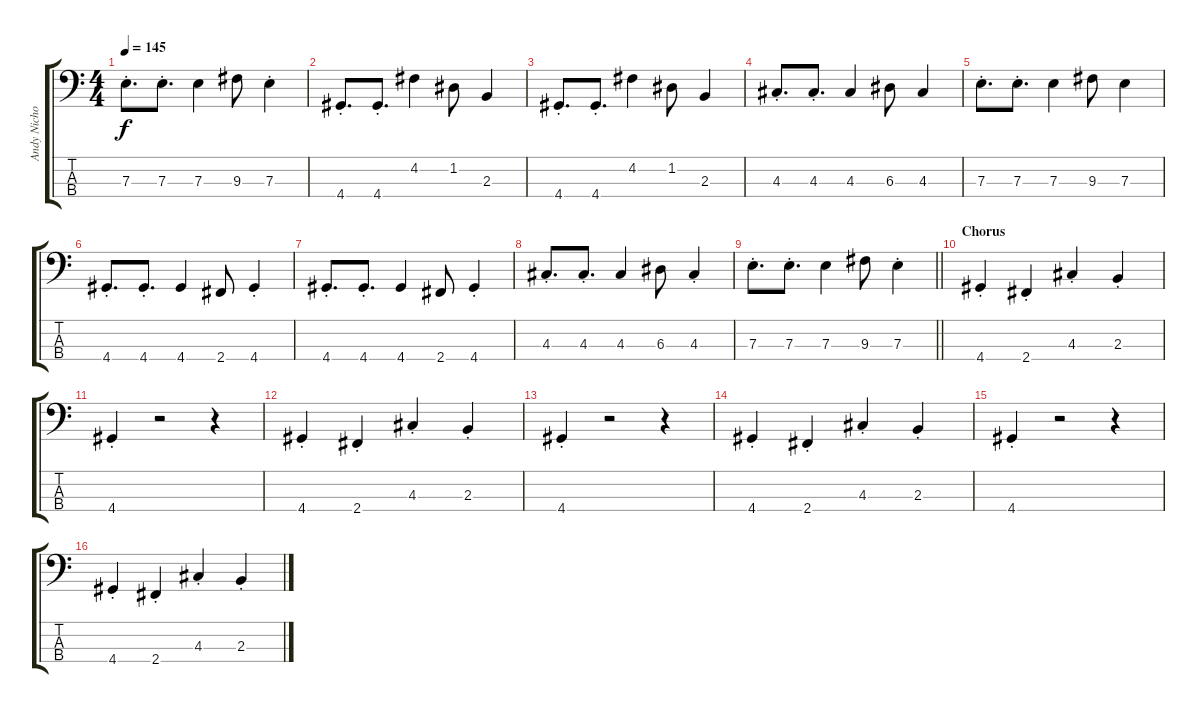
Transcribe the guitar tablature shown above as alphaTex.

\track ("Andy Nicholson - Bass" "Andy Nicho") {instrument electricbassfinger}
\staff {score tabs}
\tuning (G2 D2 A1 E1) {hide}
\ts (4 4)
\tempo 145
\clef f4
\ks c
7.3{st}.8{d dy f} 7.3{st}.8{d} 7.3.4 9.3.8 7.3{st}.4 |
4.4{st}.8{d} 4.4{st}.8{d} 4.2.4 1.2.8 2.3.4 |
4.4{st}.8{d} 4.4{st}.8{d} 4.2.4 1.2.8 2.3.4 |
4.3{st}.8{d} 4.3{st}.8{d} 4.3.4 6.3.8 4.3.4 |
7.3{st}.8{d} 7.3{st}.8{d} 7.3.4 9.3.8 7.3.4 |
4.4{st}.8{d} 4.4{st}.8{d} 4.4.4 2.4.8 4.4{st}.4 |
4.4{st}.8{d} 4.4{st}.8{d} 4.4.4 2.4.8 4.4{st}.4 |
4.3{st}.8{d} 4.3{st}.8{d} 4.3.4 6.3.8 4.3{st}.4 |
\barLineRight lightlight
7.3{st}.8{d} 7.3{st}.8{d} 7.3.4 9.3.8 7.3{st}.4 |
\section ("" "Chorus")
4.4{st}.4 2.4{st}.4 4.3{st}.4 2.3{st}.4 |
4.4{st}.4 r.2 r.4 |
4.4{st}.4 2.4{st}.4 4.3{st}.4 2.3{st}.4 |
4.4{st}.4 r.2 r.4 |
4.4{st}.4 2.4{st}.4 4.3{st}.4 2.3{st}.4 |
4.4{st}.4 r.2 r.4 |
4.4{st}.4 2.4{st}.4 4.3{st}.4 2.3{st}.4
